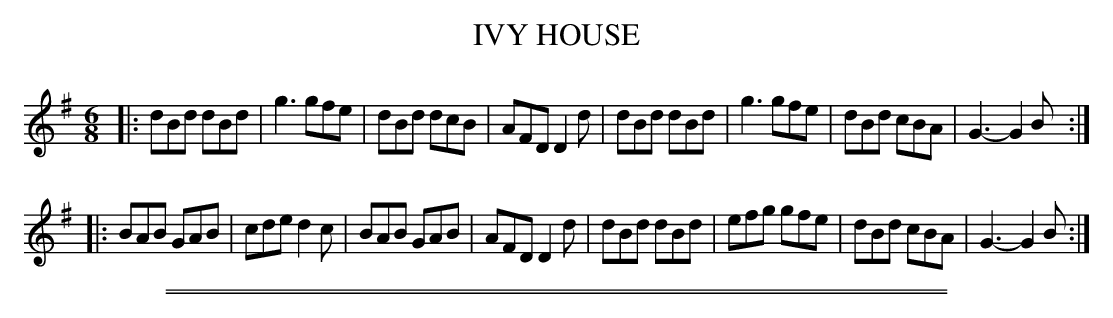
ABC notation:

X:1
T: IVY HOUSE
M: 6/8
L: 1/8
K: G
|:\
dBd dBd | g3  gfe | dBd dcB | AFD D2d |\
dBd dBd | g3  gfe | dBd cBA | G3- G2B :|
|:\
BAB GAB | cde d2c | BAB GAB | AFD D2d |\
dBd dBd | efg gfe | dBd cBA | G3- G2B :|
